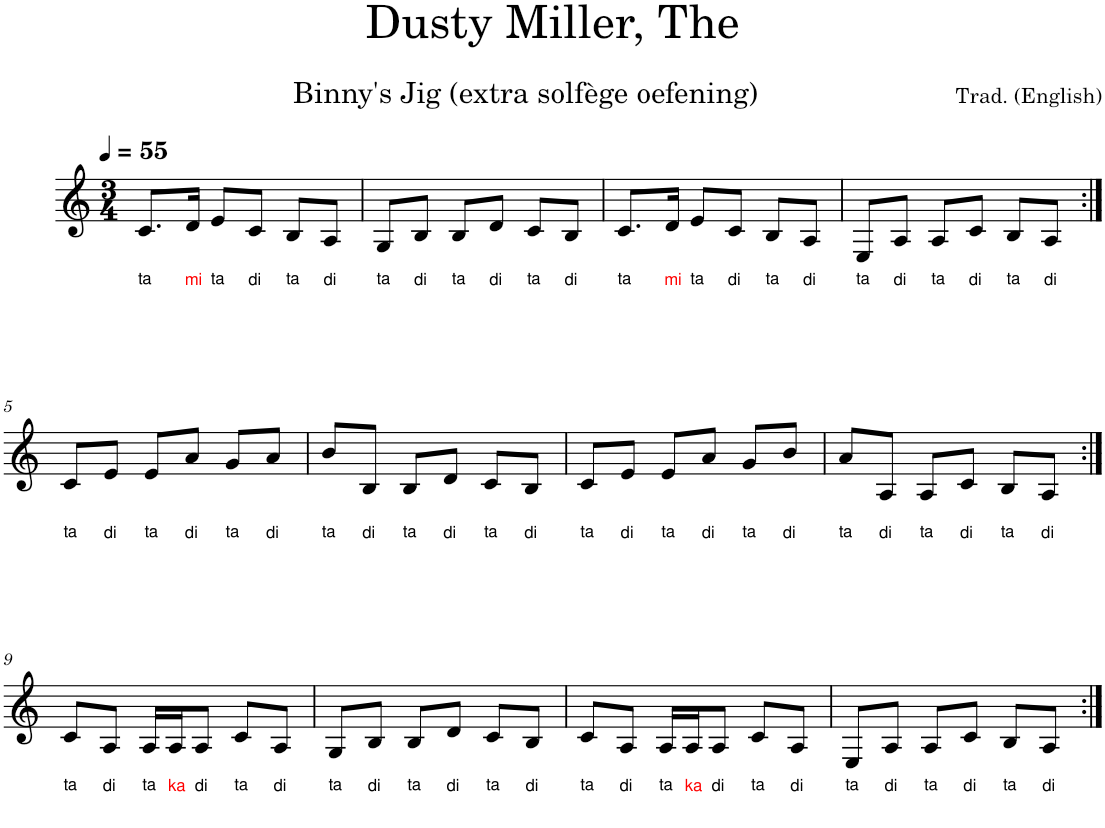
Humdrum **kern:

**kern
*part1
*staff1
*I"Piano
*I'Pno
*clefG2
*k[]
*M3/4
*MM55
=1
!LO:TX:b:t=ta
8.c/L
!LO:TX:b:color=#FF0000:t=mi
16d/Jk
!LO:TX:b:t=ta
8e/L
!LO:TX:b:t=di
8c/J
!LO:TX:b:t=ta
8B/L
!LO:TX:b:t=di
8A/J
=2
!LO:TX:b:t=ta
8G/L
!LO:TX:b:t=di
8B/J
!LO:TX:b:t=ta
8B/L
!LO:TX:b:t=di
8d/J
!LO:TX:b:t=ta
8c/L
!LO:TX:b:t=di
8B/J
=3
!LO:TX:b:t=ta
8.c/L
!LO:TX:b:color=#FF0000:t=mi
16d/Jk
!LO:TX:b:t=ta
8e/L
!LO:TX:b:t=di
8c/J
!LO:TX:b:t=ta
8B/L
!LO:TX:b:t=di
8A/J
=4
!LO:TX:b:t=ta
8E/L
!LO:TX:b:t=di
8A/J
!LO:TX:b:t=ta
8A/L
!LO:TX:b:t=di
8c/J
!LO:TX:b:t=ta
8B/L
!LO:TX:b:t=di
8A/J
!!LO:LB:g=z
=5:|!
!LO:TX:b:t=ta
8c/L
!LO:TX:b:t=di
8e/J
!LO:TX:b:t=ta
8e/L
!LO:TX:b:t=di
8a/J
!LO:TX:b:t=ta
8g/L
!LO:TX:b:t=di
8a/J
=6
!LO:TX:b:t=ta
8b/L
!LO:TX:b:t=di
8B/J
!LO:TX:b:t=ta
8B/L
!LO:TX:b:t=di
8d/J
!LO:TX:b:t=ta
8c/L
!LO:TX:b:t=di
8B/J
=7
!LO:TX:b:t=ta
8c/L
!LO:TX:b:t=di
8e/J
!LO:TX:b:t=ta
8e/L
!LO:TX:b:t=di
8a/J
!LO:TX:b:t=ta
8g/L
!LO:TX:b:t=di
8b/J
=8
!LO:TX:b:t=ta
8a/L
!LO:TX:b:t=di
8A/J
!LO:TX:b:t=ta
8A/L
!LO:TX:b:t=di
8c/J
!LO:TX:b:t=ta
8B/L
!LO:TX:b:t=di
8A/J
!!LO:LB:g=z
=9:|!
!LO:TX:b:t=ta
8c/L
!LO:TX:b:t=di
8A/J
!LO:TX:b:t=ta
16A/LL
!LO:TX:b:color=#FF0000:t=ka
16A/J
!LO:TX:b:t=di
8A/J
!LO:TX:b:t=ta
8c/L
!LO:TX:b:t=di
8A/J
=10
!LO:TX:b:t=ta
8G/L
!LO:TX:b:t=di
8B/J
!LO:TX:b:t=ta
8B/L
!LO:TX:b:t=di
8d/J
!LO:TX:b:t=ta
8c/L
!LO:TX:b:t=di
8B/J
=11
!LO:TX:b:t=ta
8c/L
!LO:TX:b:t=di
8A/J
!LO:TX:b:t=ta
16A/LL
!LO:TX:b:color=#FF0000:t=ka
16A/J
!LO:TX:b:t=di
8A/J
!LO:TX:b:t=ta
8c/L
!LO:TX:b:t=di
8A/J
=12
!LO:TX:b:t=ta
8E/L
!LO:TX:b:t=di
8A/J
!LO:TX:b:t=ta
8A/L
!LO:TX:b:t=di
8c/J
!LO:TX:b:t=ta
8B/L
!LO:TX:b:t=di
8A/J
=:|!
*-
